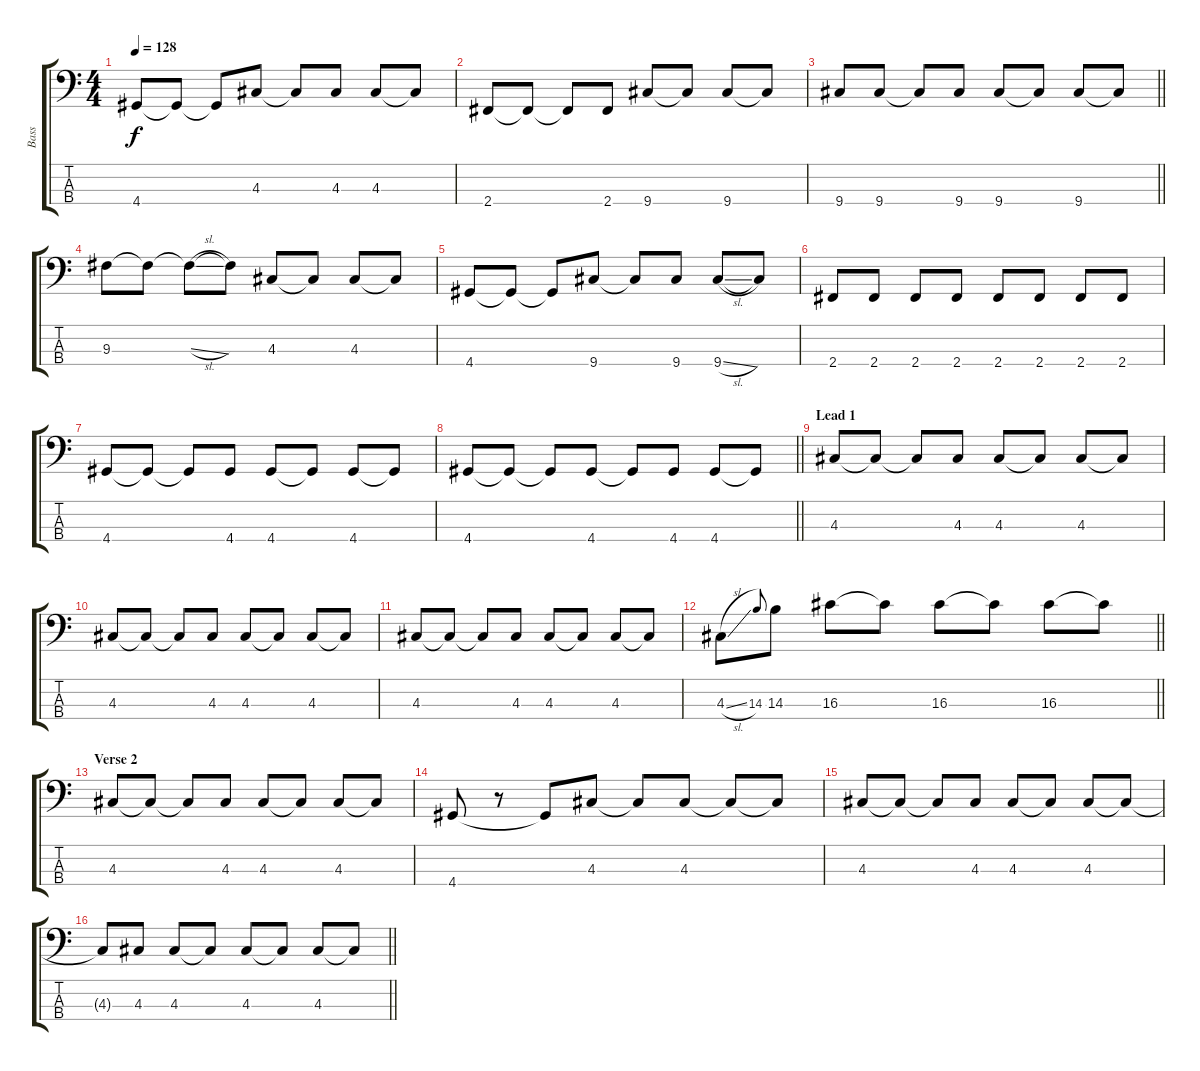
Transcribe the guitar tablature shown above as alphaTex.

\track ("Bass" "Bass") {instrument electricbassfinger}
\staff {score tabs}
\tuning (G2 D2 A1 E1) {hide}
\ts (4 4)
\tempo 128
\clef f4
\ks c
4.4.8{dy f} 4.4{t}.8 4.4{t}.8 4.3.8 4.3{t}.8 4.3.8 4.3.8 4.3{t}.8 |
2.4.8 2.4{t}.8 2.4{t}.8 2.4.8 9.4.8 9.4{t}.8 9.4.8 9.4{t}.8 |
\barLineRight lightlight
9.4.8 9.4.8 9.4{t}.8 9.4.8 9.4.8 9.4{t}.8 9.4.8 9.4{t}.8 |
9.3.8 9.3{t}.8 9.3{sl t}.8 9.3{t}.8 4.3.8 4.3{t}.8 4.3.8 4.3{t}.8 |
4.4.8 4.4{t}.8 4.4{t}.8 9.4.8 9.4{t}.8 9.4.8 9.4{sl}.8 9.4{t}.8 |
2.4.8 2.4.8 2.4.8 2.4.8 2.4.8 2.4.8 2.4.8 2.4.8 |
4.4.8 4.4{t}.8 4.4{t}.8 4.4.8 4.4.8 4.4{t}.8 4.4.8 4.4{t}.8 |
\barLineRight lightlight
4.4.8 4.4{t}.8 4.4{t}.8 4.4.8 4.4{t}.8 4.4.8 4.4.8 4.4{t}.8 |
\section ("" "Lead 1")
4.3.8 4.3{t}.8 4.3{t}.8 4.3.8 4.3.8 4.3{t}.8 4.3.8 4.3{t}.8 |
4.3.8 4.3{t}.8 4.3{t}.8 4.3.8 4.3.8 4.3{t}.8 4.3.8 4.3{t}.8 |
4.3.8 4.3{t}.8 4.3{t}.8 4.3.8 4.3.8 4.3{t}.8 4.3.8 4.3{t}.8 |
\barLineRight lightlight
4.3{sl}.8 14.3.8{gr onbeat} 14.3.8 16.3.8 16.3{t}.8 16.3.8 16.3{t}.8 16.3.8 16.3{t}.8 |
\section ("" "Verse 2")
4.3.8 4.3{t}.8 4.3{t}.8 4.3.8 4.3.8 4.3{t}.8 4.3.8 4.3{t}.8 |
4.4.8 r.8 4.4{t}.8 4.3.8 4.3{t}.8 4.3.8 4.3{t}.8 4.3{t}.8 |
4.3.8 4.3{t}.8 4.3{t}.8 4.3.8 4.3.8 4.3{t}.8 4.3.8 4.3{t}.8 |
\barLineRight lightlight
4.3{t}.8 4.3.8 4.3.8 4.3{t}.8 4.3.8 4.3{t}.8 4.3.8 4.3{t}.8
